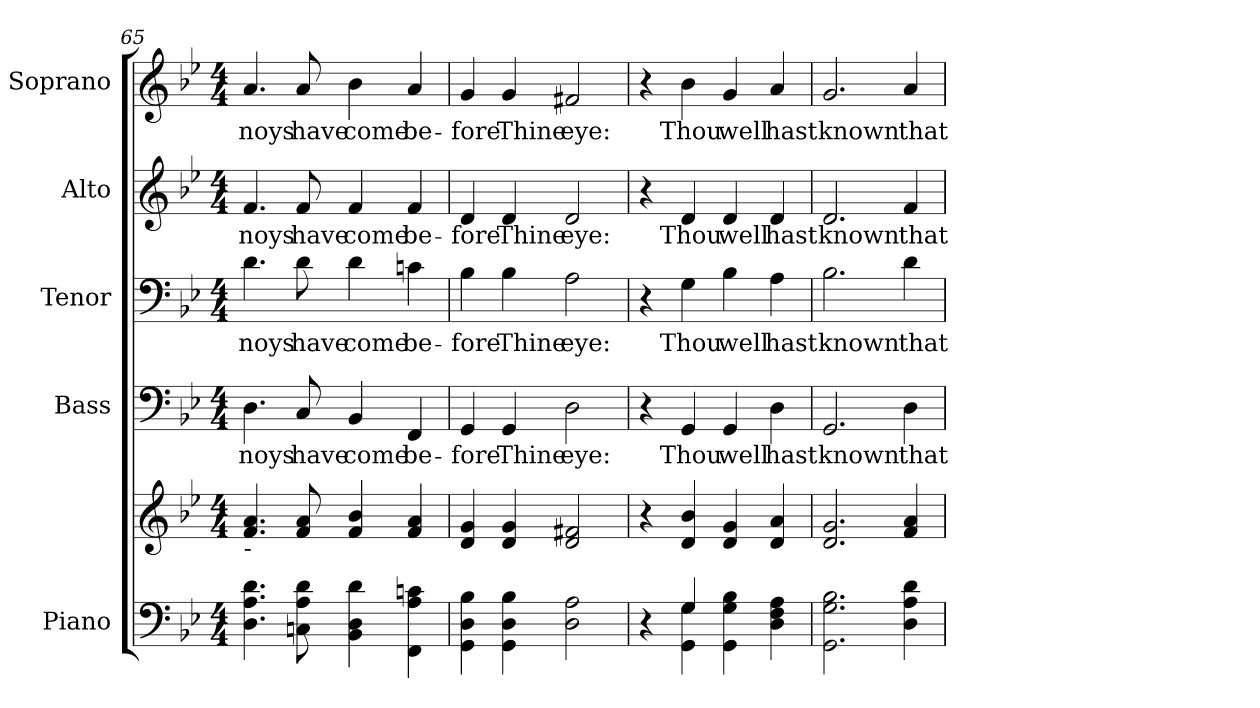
**kern	**kern	**kern	**text	**kern	**text	**kern	**text	**kern	**text
*part5	*part5	*part4	*part4	*part3	*part3	*part2	*part2	*part1	*part1
*staff6	*staff5	*staff4	*staff4	*staff3	*staff3	*staff2	*staff2	*staff1	*staff1
*I"Piano	*	*I"Bass	*	*I"Tenor	*	*I"Alto	*	*I"Soprano	*
*I'Pno.	*	*I'B.	*	*I'T.	*	*I'A.	*	*I'S.	*
!!LO:PB:g=z
*clefF4	*clefG2	*clefF4	*	*clefF4	*	*clefG2	*	*clefG2	*
*k[b-e-]	*k[b-e-]	*k[b-e-]	*	*k[b-e-]	*	*k[b-e-]	*	*k[b-e-]	*
*B-:	*B-:	*B-:	*	*B-:	*	*B-:	*	*B-:	*
*M4/4	*M4/4	*M4/4	*	*M4/4	*	*M4/4	*	*M4/4	*
=65	=65	=65	=65	=65	=65	=65	=65	=65	=65
!	!	!	!LO:LY:b:color=#000000	!	!	!	!	!	!
!	!	!	!	!	!LO:LY:b:color=#000000	!	!	!	!
!	!	!	!	!	!	!	!LO:LY:b:color=#000000	!	!
!	!LO:TX:b:t=-	!	!	!	!	!	!	!	!
!	!	!	!	!	!	!	!	!	!LO:LY:b:color=#000000
4.Di\ 4.Ai 4.di	4.fi/ 4.ai	4.Di\	-noys	4.di\	-noys	4.fi/	-noys	4.ai/	-noys
!	!	!	!LO:LY:b:color=#000000	!	!	!	!	!	!
!	!	!	!	!	!LO:LY:b:color=#000000	!	!	!	!
!	!	!	!	!	!	!	!LO:LY:b:color=#000000	!	!
!	!	!	!	!	!	!	!	!	!LO:LY:b:color=#000000
8Cni\ 8Ai 8di	8fi/ 8ai	8Ci/	have	8di\	have	8fi/	have	8ai/	have
!	!	!	!LO:LY:b:color=#000000	!	!	!	!	!	!
!	!	!	!	!	!LO:LY:b:color=#000000	!	!	!	!
!	!	!	!	!	!	!	!LO:LY:b:color=#000000	!	!
!	!	!	!	!	!	!	!	!	!LO:LY:b:color=#000000
4BB-i\ 4Di 4di	4fi/ 4b-i	4BB-i/	come	4di\	come	4fi/	come	4b-i\	come
!	!	!	!LO:LY:b:color=#000000	!	!	!	!	!	!
!	!	!	!	!	!LO:LY:b:color=#000000	!	!	!	!
!	!	!	!	!	!	!	!LO:LY:b:color=#000000	!	!
!	!	!	!	!	!	!	!	!	!LO:LY:b:color=#000000
4FFi\ 4Ai 4cni	4fi/ 4ai	4FFi/	be-	4cni\	be-	4fi/	be-	4ai/	be-
=66	=66	=66	=66	=66	=66	=66	=66	=66	=66
*^	*	*	*	*	*	*	*	*	*
!	!	!	!	!LO:LY:b:color=#000000	!	!	!	!	!	!
!	!	!	!	!	!	!LO:LY:b:color=#000000	!	!	!	!
!	!	!	!	!	!	!	!	!LO:LY:b:color=#000000	!	!
!	!	!	!	!	!	!	!	!	!	!LO:LY:b:color=#000000
4GGi\ 4Di 4B-i	2ryy	4di/ 4gi	4GGi/	-fore	4B-i\	-fore	4di/	-fore	4gi/	-fore
!	!	!	!	!LO:LY:b:color=#000000	!	!	!	!	!	!
!	!	!	!	!	!	!LO:LY:b:color=#000000	!	!	!	!
!	!	!	!	!	!	!	!	!LO:LY:b:color=#000000	!	!
!	!	!	!	!	!	!	!	!	!	!LO:LY:b:color=#000000
4GGi\ 4Di 4B-i	.	4di/ 4gi	4GGi/	Thine	4B-i\	Thine	4di/	Thine	4gi/	Thine
!	!	!	!	!LO:LY:b:color=#000000	!	!	!	!	!	!
!	!	!	!	!	!	!LO:LY:b:color=#000000	!	!	!	!
!	!	!	!	!	!	!	!	!LO:LY:b:color=#000000	!	!
!	!	!	!	!	!	!	!	!	!	!LO:LY:b:color=#000000
2Di\ 2Ai	2ryy	2di/ 2f#Xi	2Di\	eye:	2Ai\	eye:	2di/	eye:	2f#Xi/	eye:
=67	=67	=67	=67	=67	=67	=67	=67	=67	=67	=67
4r	4ryy	4r	4r	.	4r	.	4r	.	4r	.
!	!	!	!	!LO:LY:b:color=#000000	!	!	!	!	!	!
!	!	!	!	!	!	!LO:LY:b:color=#000000	!	!	!	!
!	!	!	!	!	!	!	!	!LO:LY:b:color=#000000	!	!
!	!	!	!	!	!	!	!	!	!	!LO:LY:b:color=#000000
4Gi/	4GGi\ 4Gi	4di/ 4b-i	4GGi/	Thou	4Gi\	Thou	4di/	Thou	4b-i\	Thou
!	!	!	!	!LO:LY:b:color=#000000	!	!	!	!	!	!
!	!	!	!	!	!	!LO:LY:b:color=#000000	!	!	!	!
!	!	!	!	!	!	!	!	!LO:LY:b:color=#000000	!	!
!	!	!	!	!	!	!	!	!	!	!LO:LY:b:color=#000000
4GGi\ 4Gi 4B-i	2ryy	4di/ 4gi	4GGi/	well	4B-i\	well	4di/	well	4gi/	well
!	!	!	!	!LO:LY:b:color=#000000	!	!	!	!	!	!
!	!	!	!	!	!	!LO:LY:b:color=#000000	!	!	!	!
!	!	!	!	!	!	!	!	!LO:LY:b:color=#000000	!	!
!	!	!	!	!	!	!	!	!	!	!LO:LY:b:color=#000000
4Di\ 4Fi 4Ai	.	4di/ 4ai	4Di\	hast	4Ai\	hast	4di/	hast	4ai/	hast
*v	*v	*	*	*	*	*	*	*	*	*
=68	=68	=68	=68	=68	=68	=68	=68	=68	=68
!	!	!	!LO:LY:b:color=#000000	!	!	!	!	!	!
!	!	!	!	!	!LO:LY:b:color=#000000	!	!	!	!
!	!	!	!	!	!	!	!LO:LY:b:color=#000000	!	!
!	!	!	!	!	!	!	!	!	!LO:LY:b:color=#000000
2.GGi\ 2.Gi 2.B-i	2.di/ 2.gi	2.GGi/	known	2.B-i\	known	2.di/	known	2.gi/	known
!	!	!	!LO:LY:b:color=#000000	!	!	!	!	!	!
!	!	!	!	!	!LO:LY:b:color=#000000	!	!	!	!
!	!	!	!	!	!	!	!LO:LY:b:color=#000000	!	!
!	!	!	!	!	!	!	!	!	!LO:LY:b:color=#000000
4Di\ 4Ai 4di	4fi/ 4ai	4Di\	that	4di\	that	4fi/	that	4ai/	that
=	=	=	=	=	=	=	=	=	=
*-	*-	*-	*-	*-	*-	*-	*-	*-	*-
